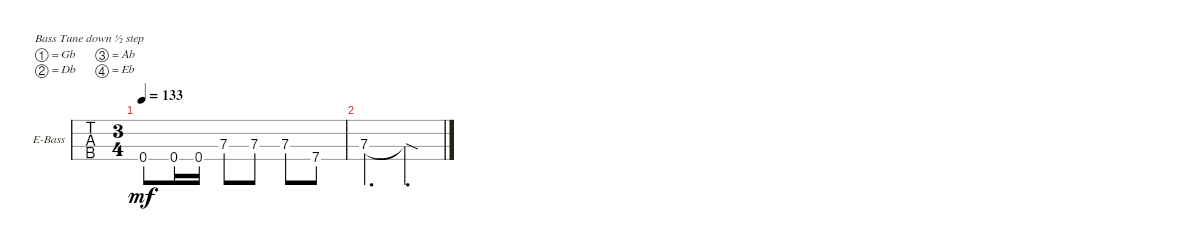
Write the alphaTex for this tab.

\bracketExtendMode groupsimilarinstruments
\firstSystemTrackNameOrientation horizontal
\otherSystemsTrackNameOrientation horizontal
\track ("Bass" "E-Bass") {instrument electricbassfinger}
\staff {tabs}
\tuning (Gb2 Db2 Ab1 Eb1)
\ts (3 4)
\tempo 133
\clef f4
\scale
0.26009
\ks c
0.4.8{dy mf} 0.4.16 0.4.16 7.3.8 7.3.8 7.3.8 7.4.8 |
\scale
0.26009 7.3.4{d} 7.3{sod t}.4{d}
